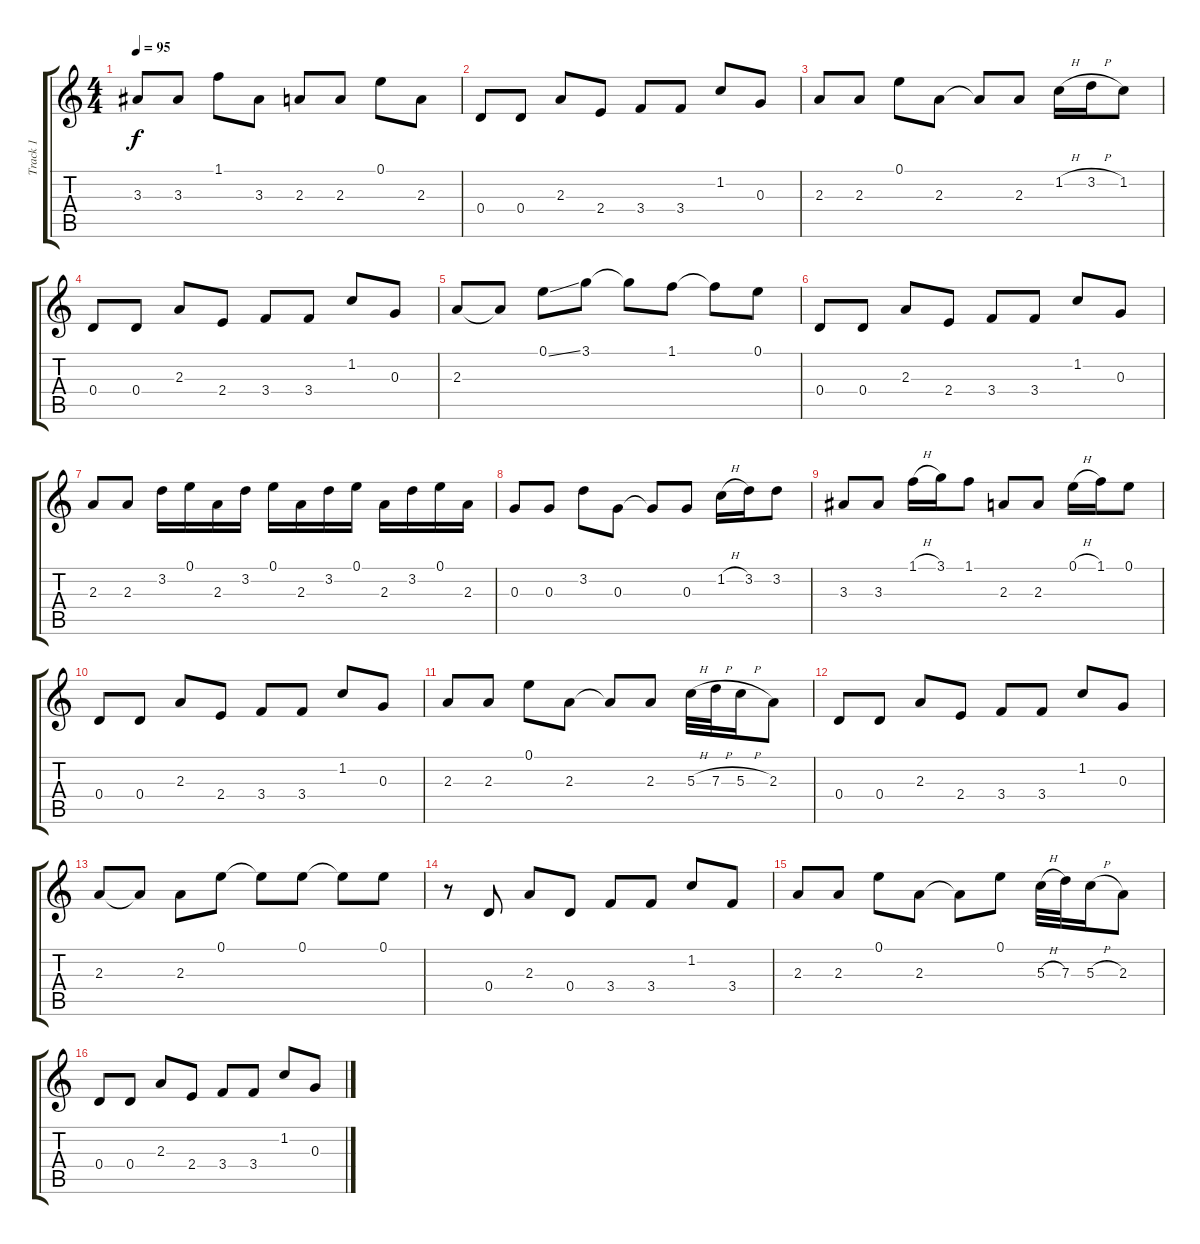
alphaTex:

\track ("Track 1" "Track 1") {instrument electricguitarclean}
\staff {score tabs}
\tuning (E4 B3 G3 D3 A2 E2) {hide}
\ts (4 4)
\tempo 95
\clef g2
\ks c
3.3.8{dy f} 3.3.8 1.1.8 3.3.8 2.3.8 2.3.8 0.1.8 2.3.8 |
0.4.8 0.4.8 2.3.8 2.4.8 3.4.8 3.4.8 1.2.8 0.3.8 |
2.3.8 2.3.8 0.1.8 2.3.8 2.3{t}.8 2.3.8 1.2{h}.16 3.2{h}.16 1.2.8 |
0.4.8 0.4.8 2.3.8 2.4.8 3.4.8 3.4.8 1.2.8 0.3.8 |
2.3.8 2.3{t}.8 0.1{ss}.8 3.1.8 3.1{t}.8 1.1.8 1.1{t}.8 0.1.8 |
0.4.8 0.4.8 2.3.8 2.4.8 3.4.8 3.4.8 1.2.8 0.3.8 |
2.3.8 2.3.8 3.2.16 0.1.16 2.3.16 3.2.16 0.1.16 2.3.16 3.2.16 0.1.16 2.3.16 3.2.16 0.1.16 2.3.16 |
0.3.8 0.3.8 3.2.8 0.3.8 0.3{t}.8 0.3.8 1.2{h}.16 3.2.16 3.2.8 |
3.3.8 3.3.8 1.1{h}.16 3.1.16 1.1.8 2.3.8 2.3.8 0.1{h}.16 1.1.16 0.1.8 |
0.4.8 0.4.8 2.3.8 2.4.8 3.4.8 3.4.8 1.2.8 0.3.8 |
2.3.8 2.3.8 0.1.8 2.3.8 2.3{t}.8 2.3.8 5.3{h}.32 7.3{h}.32 5.3{h}.16 2.3.8 |
0.4.8 0.4.8 2.3.8 2.4.8 3.4.8 3.4.8 1.2.8 0.3.8 |
2.3.8 2.3{t}.8 2.3.8 0.1.8 0.1{t}.8 0.1.8 0.1{t}.8 0.1.8 |
r.8 0.4.8 2.3.8 0.4.8 3.4.8 3.4.8 1.2.8 3.4.8 |
2.3.8 2.3.8 0.1.8 2.3.8 2.3{t}.8 0.1.8 5.3{h}.32 7.3.32 5.3{h}.16 2.3.8 |
0.4.8 0.4.8 2.3.8 2.4.8 3.4.8 3.4.8 1.2.8 0.3.8
